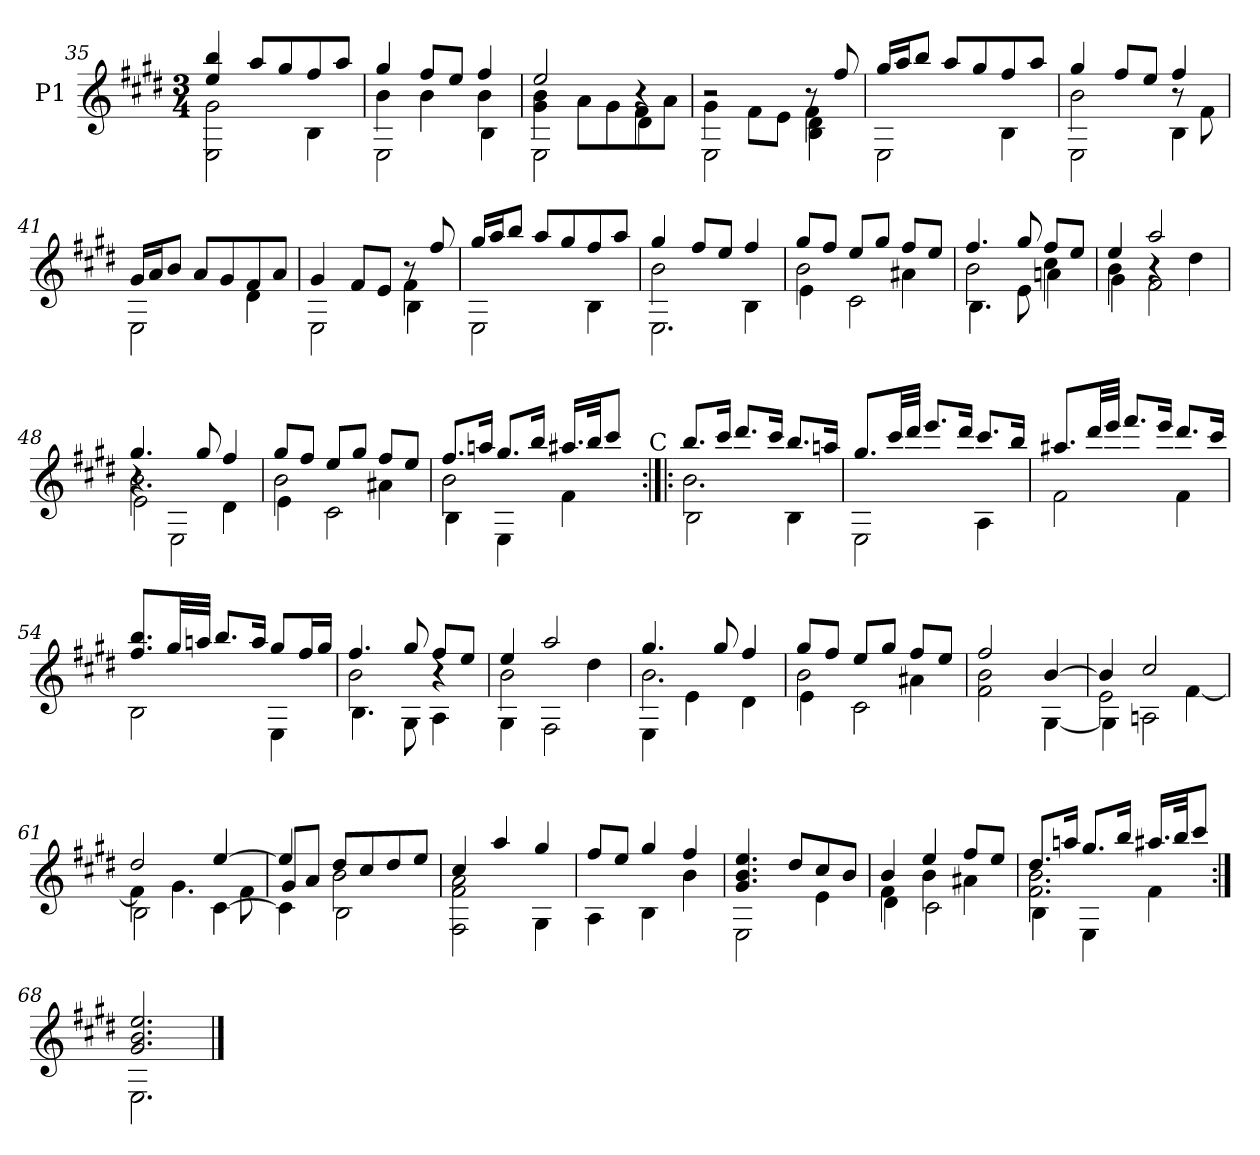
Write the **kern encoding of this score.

**kern
*part1
*staff1
*I"P1
*clefG2
*ITrd7c12
*k[f#c#g#d#]
*E:
*M3/4
=35
*^
4ei/ 4bi	2EEi\ 2G#i
8ai/L	.
8g#i/	.
8f#i/	4BBi\
8ai/J	.
=36	=36
*	*^
4g#i/	4Bi\	2EEi\
8f#i/L	4Bi\	.
8ei/J	.	.
4f#i/	4Bi\	4BBi\
=37	=37	=37
2ei/	4G#i\ 4Bi	2EEi\
.	8Ai\L	.
.	8G#i\	.
4r	8F#i\	4D#i\
.	8Ai\J	.
=38	=38	=38
2r	4G#i\	2EEi\
.	8F#i\L	.
.	8Ei\J	.
8r	4F#i\	4BBi\ 4D#i
8f#i/	.	.
*	*v	*v
=39	=39
16g#i/LL	2EEi\
16ai/J	.
8bi/J	.
8ai/L	.
8g#i/	.
8f#i/	4BBi\
8ai/J	.
!!LO:LB:g=z	!!
=40	=40
*	*^
4g#i/	2Bi\	2EEi\
8f#i/L	.	.
8ei/J	.	.
4f#i/	8r	4BBi\
.	8F#i\	.
*	*v	*v
=41	=41
16G#i/LL	2EEi\
16Ai/J	.
8Bi/J	.
8Ai/L	.
8G#i/	.
8F#i/	4D#i\
8Ai/J	.
=42	=42
*	*^
4G#i/	2ryy	2EEi\
8F#i/L	.	.
8Ei/J	.	.
8r	4F#i\	4BBi\
8f#i/	.	.
*	*v	*v
=43	=43
16g#i/LL	2EEi\
16ai/J	.
8bi/J	.
8ai/L	.
8g#i/	.
8f#i/	4BBi\
8ai/J	.
=44	=44
*	*^
4g#i/	2Bi\	2.EEi\
8f#i/L	.	.
8ei/J	.	.
4f#i/	4BBi\	.
!!LO:LB:g=z	!!	!!
=45	=45	=45
8g#i/L	2Bi\	4Ei\
8f#i/J	.	.
8ei/L	.	2C#i\
8g#i/J	.	.
8f#i/L	4A#Xi\	.
8ei/J	.	.
=46	=46	=46
4.f#i/	2Bi\	4.BBi\
8g#i/	.	8Ei\
8f#i/L	4c#i\	4Ani\
8ei/J	.	.
=47	=47	=47
4ei/	4Bi\	4G#i\
2ai/	4r	2F#i\
.	4d#i\	.
=48	=48	=48
*	*	*^
4.g#i/	2.Bi\	2Ei\	4r
.	.	.	2EEi\
8g#i/	.	.	.
4f#i/	.	4D#i\	.
*	*	*v	*v
=49	=49	=49
8g#i/L	2Bi\	4Ei\
8f#i/J	.	.
8ei/L	.	2C#i\
8g#i/J	.	.
8f#i/L	4A#Xi\	.
8ei/J	.	.
!!LO:LB:g=z	!!	!!
=50	=50	=50
*	*	*^
8.f#i/L	2Bi\	4BBi\	2ryy
16ani/Jk	.	.	.
8.g#i/L	.	4EEi\	.
16bi/Jk	.	.	.
16.a#Xi/LL	4ryy	4F#i\	8ryy
32bi/Jk	.	.	.
8cc#i/J	.	.	16ryy
.	.	.	32ryy
.	.	.	64ryy
.	.	.	128...ryy
!	!	!	!LO:TX:a:t=C
.	.	.	1024ryy
*	*	*v	*v
=51:|!|:	=51:|!|:	=51:|!|:
8.bi/L	2.Bi\	2BBi\
16cc#i/Jk	.	.
8.dd#i/L	.	.
16cc#i/Jk	.	.
8.bi/L	.	4BBi\
16ani/Jk	.	.
*	*v	*v
=52	=52
8.g#i/L	2EEi\
32cc#i/LL	.
32dd#i/JJJ	.
8.eei/L	.
16dd#i/Jk	.
8.cc#i/L	4AAi\
16bi/Jk	.
=53	=53
8.a#Xi/L	2F#i\
32dd#i/LL	.
32eei/JJJ	.
8.ff#i/L	.
16eei/Jk	.
8.dd#i/L	4F#i\
16cc#i/Jk	.
!!LO:LB:g=z	!!
=54	=54
8.f#i/ 8.biL	2BBi\
32g#i/LL	.
32ani/JJJ	.
8.bi/L	.
16ai/Jk	.
8g#i/L	4EEi\
16f#i/L	.
16g#i/JJ	.
=55	=55
*	*^
4.f#i/	2Bi\	4.BBi\
8g#i/	.	8GG#i\
8f#i/L	4r	4AAi\
8ei/J	.	.
=56	=56	=56
4ei/	2Bi\	4GG#i\
2ai/	.	2FF#i\
.	4d#i\	.
=57	=57	=57
4.g#i/	2.Bi\	4EEi\
.	.	4Ei\
8g#i/	.	.
4f#i/	.	4D#i\
=58	=58	=58
8g#i/L	2Bi\	4Ei\
8f#i/J	.	.
8ei/L	.	2C#i\
8g#i/J	.	.
8f#i/L	4A#Xi\	.
8ei/J	.	.
*	*v	*v
=59	=59
2f#i/	2F#i\ 2Bi
[4Bi/	[4GG#i\
!!LO:LB:g=z	!!
=60	=60
*	*^
4Bi/]	2Ei\	4GG#i\]
2c#i/	.	2AAni\
.	[4F#i\	.
=61	=61	=61
2d#i/	4F#i\]	2BBi\
.	4.G#i\	.
[4ei/	.	[4C#i\
.	8F#i\	.
=62	=62	=62
4ei/]	8G#i/L	4C#i\]
.	8Ai/J	.
8d#i/L	2Bi\	2BBi\
8c#i/	.	.
8d#i/	.	.
8ei/J	.	.
*	*v	*v
=63	=63
4c#i/	2FF#i\ 2F#i 2Ai
4ai/	.
4g#i/	4GG#i\
=64	=64
8f#i/L	4AAi\
8ei/J	.
4g#i/	4BBi\
4f#i/	4Bi\
!!LO:LB:g=z	!!
=65	=65
4.G#i/ 4.Bi 4.ei	2EEi\
8d#i/L	.
8c#i/	4Ei\
8Bi/J	.
=66	=66
*	*^
4Bi/	4F#i\	4D#i\
4ei/	4Bi\	2C#i\
8f#i/L	4A#Xi\	.
8ei/J	.	.
=67	=67	=67
8.d#i/L	2.F#i\ 2.Bi	4BBi\
16ani/Jk	.	.
8.g#i/L	.	4EEi\
16bi/Jk	.	.
16.a#Xi/LL	.	4F#i\
32bi/Jk	.	.
8cc#i/J	.	.
*	*v	*v
=68:|!	=68:|!
2.G#i/ 2.Bi 2.ei	2.EEi\
*v	*v
==
*-
